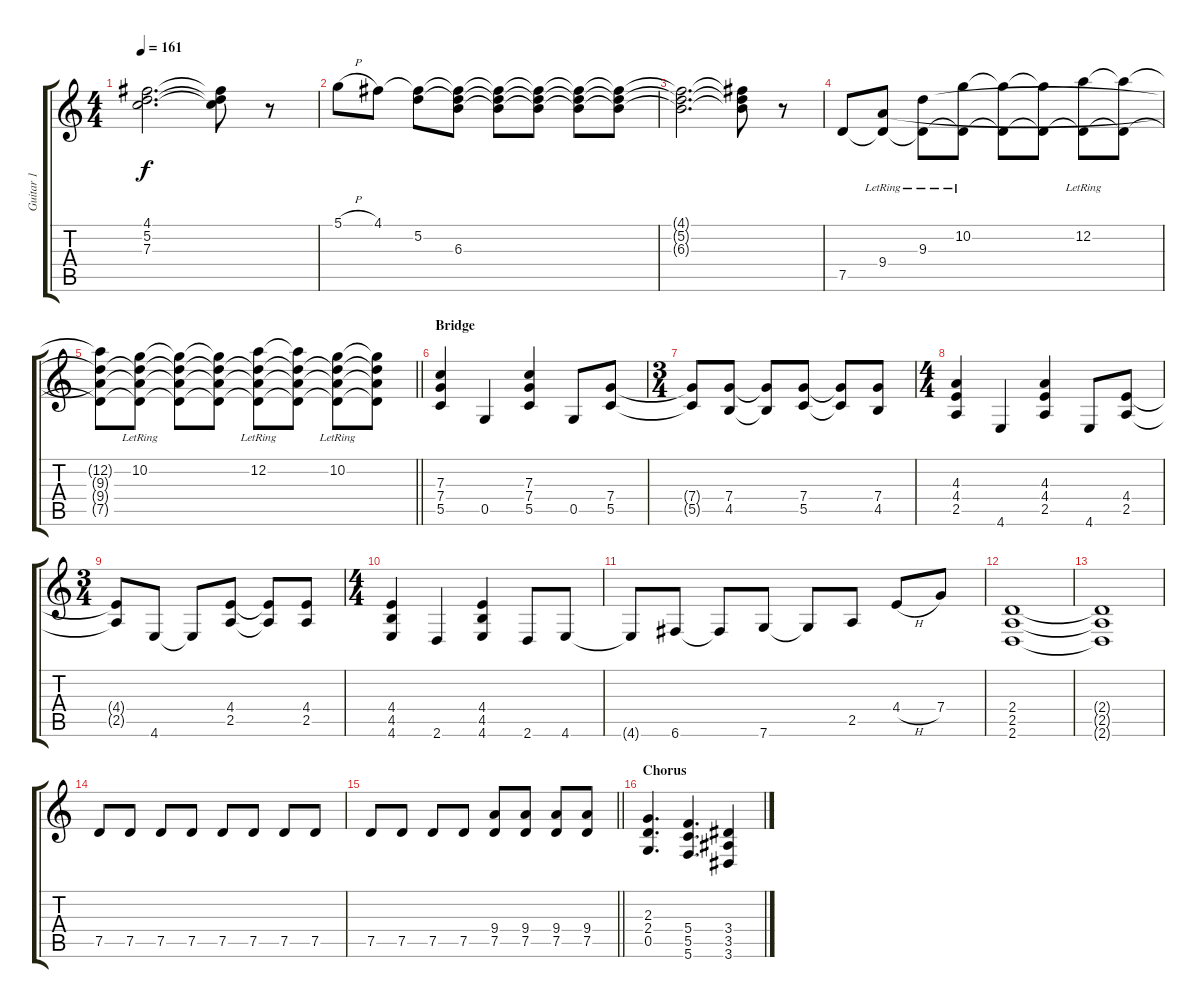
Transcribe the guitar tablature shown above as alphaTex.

\track ("Guitar 1" "Guitar 1") {instrument distortionguitar}
\staff {score tabs}
\tuning (D4 A3 F3 C3 G2 C2) {hide}
\ts (4 4)
\tempo 161
\clef g2
\ks c
(4.1{t} 5.2{t} 7.3{t}).2{d dy f} (4.1{t} 5.2{t} 7.3{t}).8 r.8{volume 10} |
5.1{h}.8{volume 6} 4.1.8 (4.1{t} 5.2).8 (4.1{t} 5.2{t} 6.3).8 (4.1{t} 5.2{t} 6.3{t}).8 (4.1{t} 5.2{t} 6.3{t}).8 (4.1{t} 5.2{t} 6.3{t}).8 (4.1{t} 5.2{t} 6.3{t}).8 |
(4.1{t} 5.2{t} 6.3{t}).2{d} (4.1{t} 5.2{t} 6.3{t}).8 r.8{volume 10} |
7.5.8 (9.4{lr} 7.5{t}).8 (9.3{lr} 7.5{t}).8 (10.2{lr} 7.5{t}).8 (10.2{t} 7.5{t}).8 (10.2{t} 7.5{t}).8 (12.2{lr} 7.5{t}).8 (12.2{t} 7.5{t}).8 |
\barLineRight lightlight
(12.2{t} 9.3{t} 9.4{t} 7.5{t}).8 (10.2{lr} 9.3{t} 9.4{t} 7.5{t}).8 (10.2{t} 9.3{t} 9.4{t} 7.5{t}).8 (10.2{t} 9.3{t} 9.4{t} 7.5{t}).8 (12.2{lr} 9.3{t} 9.4{t} 7.5{t}).8 (12.2{t} 9.3{t} 9.4{t} 7.5{t}).8 (10.2{lr} 9.3{t} 9.4{t} 7.5{t}).8 (10.2{t} 9.3{t} 9.4{t} 7.5{t}).8 |
\section ("" "Bridge")
(7.3 7.4 5.5).4{volume 12} 0.5.4 (7.3 7.4 5.5).4 0.5.8 (7.4 5.5).8 |
\ts (3 4)
(7.4{t} 5.5{t}).8 (7.4 4.5).8 (7.4{t} 4.5{t}).8 (7.4 5.5).8 (7.4{t} 5.5{t}).8 (7.4 4.5).8 |
\ts (4 4)
(4.3 4.4 2.5).4 4.6.4 (4.3 4.4 2.5).4 4.6.8 (4.4 2.5).8 |
\ts (3 4)
(4.4{t} 2.5{t}).8 4.6.8 4.6{t}.8 (4.4 2.5).8 (4.4{t} 2.5{t}).8 (4.4 2.5).8 |
\ts (4 4)
(4.4 4.5 4.6).4 2.6.4 (4.4 4.5 4.6).4 2.6.8 4.6.8 |
4.6{t}.8 6.6.8 6.6{t}.8 7.6.8 7.6{t}.8 2.5.8 4.4{h}.8 7.4.8 |
(2.4 2.5 2.6).1 |
(2.4{t} 2.5{t} 2.6{t}).1 |
7.5.8 7.5.8 7.5.8 7.5.8 7.5.8 7.5.8 7.5.8 7.5.8 |
\barLineRight lightlight
7.5.8 7.5.8 7.5.8 7.5.8 (9.4 7.5).8 (9.4 7.5).8 (9.4 7.5).8 (9.4 7.5).8 |
\section ("" "Chorus")
(2.3 2.4 0.5).4{d} (5.4 5.5 5.6).4{d} (3.4 3.5 3.6).4
